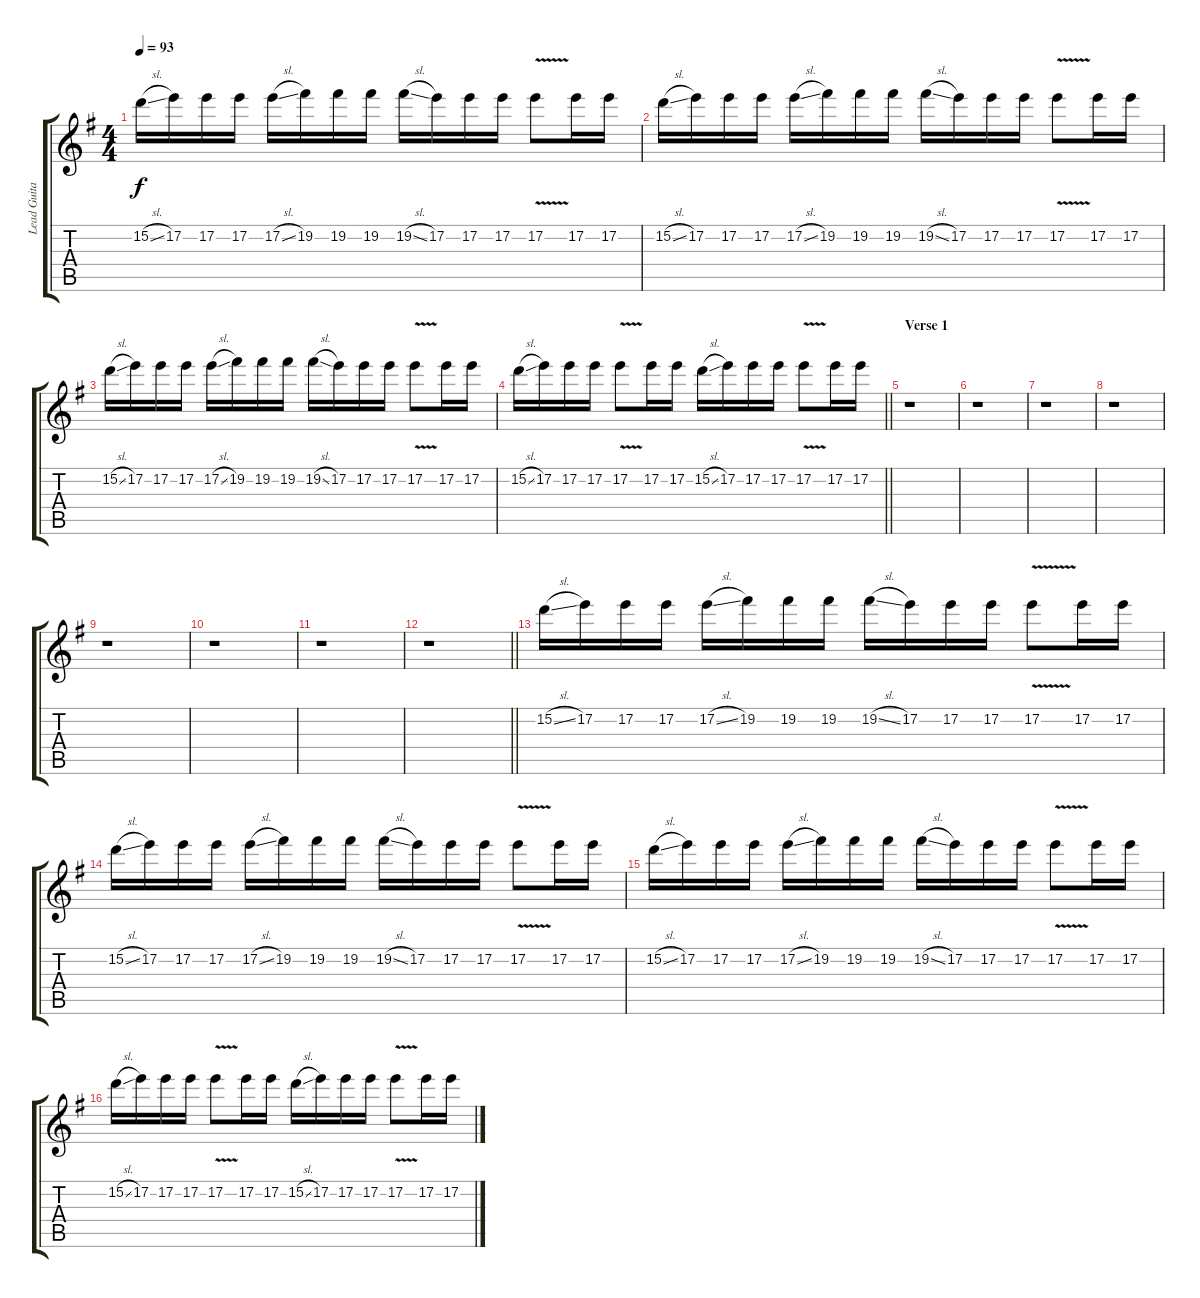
\track ("Lead Guitar 1 - Arjen Lucassen" "Lead Guita") {instrument overdrivenguitar}
\staff {score tabs}
\tuning (E4 B3 G3 D3 A2 E2) {hide}
\ts (4 4)
\tempo 93
\clef g2
\ks eminor
15.2{sl}.16{dy f} 17.2.16 17.2.16 17.2.16 17.2{sl}.16 19.2.16 19.2.16 19.2.16 19.2{sl}.16 17.2.16 17.2.16 17.2.16 17.2{v}.8 17.2.16 17.2.16 |
15.2{sl}.16 17.2.16 17.2.16 17.2.16 17.2{sl}.16 19.2.16 19.2.16 19.2.16 19.2{sl}.16 17.2.16 17.2.16 17.2.16 17.2{v}.8 17.2.16 17.2.16 |
15.2{sl}.16 17.2.16 17.2.16 17.2.16 17.2{sl}.16 19.2.16 19.2.16 19.2.16 19.2{sl}.16 17.2.16 17.2.16 17.2.16 17.2{v}.8 17.2.16 17.2.16 |
\barLineRight lightlight
15.2{sl}.16 17.2.16 17.2.16 17.2.16 17.2{v}.8 17.2.16 17.2.16 15.2{sl}.16 17.2.16 17.2.16 17.2.16 17.2{v}.8 17.2.16 17.2.16 |
\section ("" "Verse 1")
r.1 |
r.1 |
r.1 |
r.1 |
r.1 |
r.1 |
r.1 |
\barLineRight lightlight
r.1 |
15.2{sl}.16 17.2.16 17.2.16 17.2.16 17.2{sl}.16 19.2.16 19.2.16 19.2.16 19.2{sl}.16 17.2.16 17.2.16 17.2.16 17.2{v}.8 17.2.16 17.2.16 |
15.2{sl}.16 17.2.16 17.2.16 17.2.16 17.2{sl}.16 19.2.16 19.2.16 19.2.16 19.2{sl}.16 17.2.16 17.2.16 17.2.16 17.2{v}.8 17.2.16 17.2.16 |
15.2{sl}.16 17.2.16 17.2.16 17.2.16 17.2{sl}.16 19.2.16 19.2.16 19.2.16 19.2{sl}.16 17.2.16 17.2.16 17.2.16 17.2{v}.8 17.2.16 17.2.16 |
15.2{sl}.16 17.2.16 17.2.16 17.2.16 17.2{v}.8 17.2.16 17.2.16 15.2{sl}.16 17.2.16 17.2.16 17.2.16 17.2{v}.8 17.2.16 17.2.16
